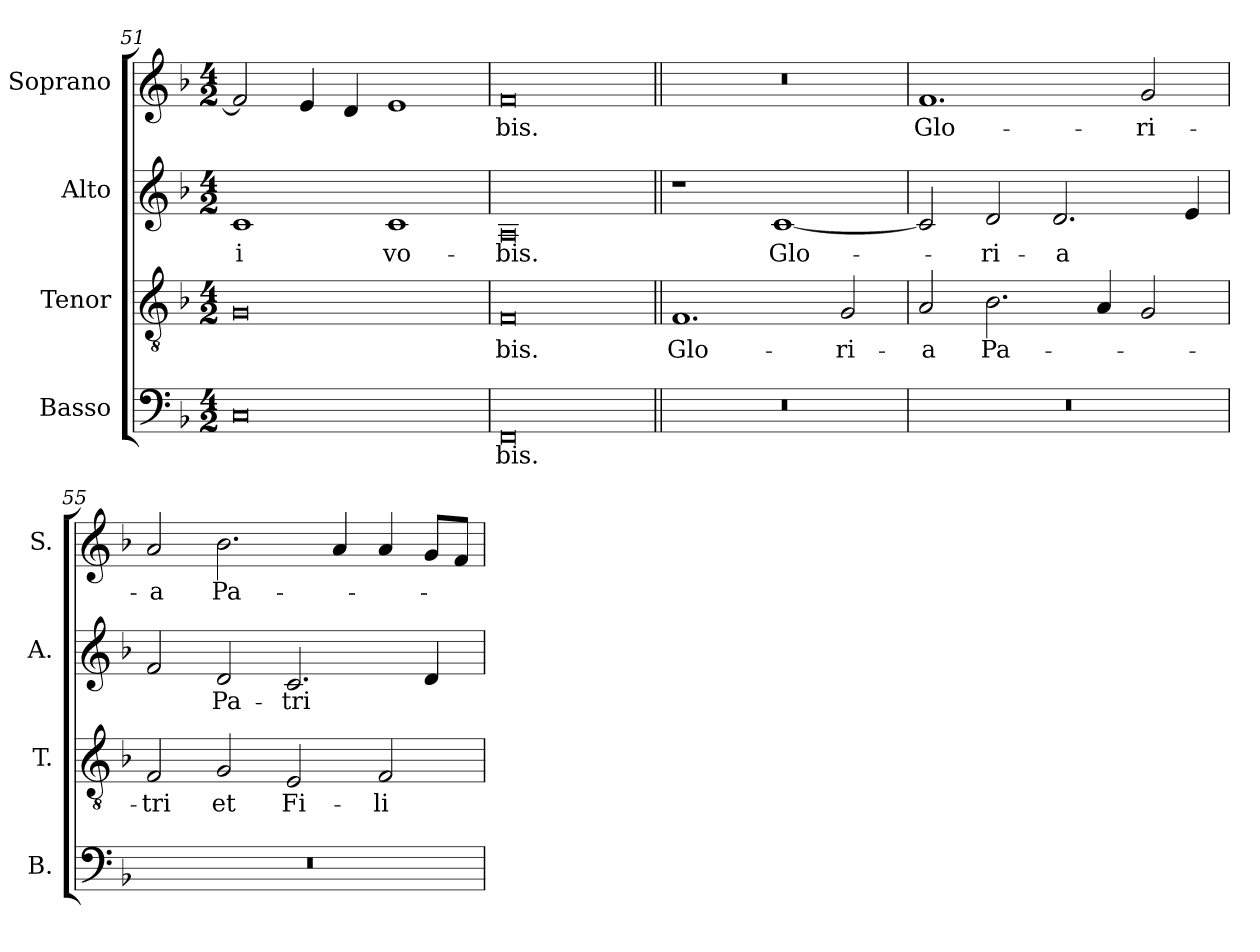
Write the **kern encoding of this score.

**kern	**text	**kern	**text	**kern	**text	**kern	**text
*part4	*part4	*part3	*part3	*part2	*part2	*part1	*part1
*staff4	*staff4	*staff3	*staff3	*staff2	*staff2	*staff1	*staff1
*I"Basso	*	*I"Tenor	*	*I"Alto	*	*I"Soprano	*
*I'B.	*	*I'T.	*	*I'A.	*	*I'S.	*
*clefF4	*	*clefGv2	*	*clefG2	*	*clefG2	*
*	*	*ITrd7c12	*	*	*	*	*
*k[b-]	*	*k[b-]	*	*k[b-]	*	*k[b-]	*
*F:	*	*F:	*	*F:	*	*F:	*
*M4/2	*	*M4/2	*	*M4/2	*	*M4/2	*
=51	=51	=51	=51	=51	=51	=51	=51
!	!	!	!	!	!LO:LY:b:color=#000000	!	!
0Ci	.	0GGi	.	1ci	-i	2fi/]	.
.	.	.	.	.	.	4ei/	.
.	.	.	.	.	.	4di/	.
!	!	!	!	!	!LO:LY:b:color=#000000	!	!
.	.	.	.	1ci	vo-	1ei	.
=52	=52	=52	=52	=52	=52	=52	=52
!	!LO:LY:b:color=#000000	!	!	!	!	!	!
!	!	!	!LO:LY:b:color=#000000	!	!	!	!
!	!	!	!	!	!LO:LY:b:color=#000000	!	!
!	!	!	!	!	!	!	!LO:LY:b:color=#000000
0FFi	-bis.	0FFi	-bis.	0Ai	-bis.	0fi	-bis.
!!LO:LB:g=z
=53||	=53||	=53||	=53||	=53||	=53||	=53||	=53||
!LO:N:vis=1	!	!	!	!	!	!	!
!	!	!	!LO:LY:b:color=#000000	!	!	!LO:N:vis=1	!
0r	.	1.FFi	Glo-	1r	.	0r	.
!	!	!	!	!	!LO:LY:b:color=#000000	!	!
.	.	.	.	[1ci	Glo-	.	.
!	!	!	!LO:LY:b:color=#000000	!	!	!	!
.	.	2GGi/	-ri-	.	.	.	.
=54	=54	=54	=54	=54	=54	=54	=54
!LO:N:vis=1	!	!	!	!	!	!	!
!	!	!	!LO:LY:b:color=#000000	!	!	!	!
!	!	!	!	!	!	!	!LO:LY:b:color=#000000
0r	.	2AAi/	-a	2ci/]	.	1.fi	Glo-
!	!	!	!LO:LY:b:color=#000000	!	!	!	!
!	!	!	!	!	!LO:LY:b:color=#000000	!	!
.	.	2.BB-i\	Pa-	2di/	-ri-	.	.
!	!	!	!	!	!LO:LY:b:color=#000000	!	!
.	.	.	.	2.di/	-a	.	.
.	.	4AAi/	.	.	.	.	.
!	!	!	!	!	!	!	!LO:LY:b:color=#000000
.	.	2GGi/	.	.	.	2gi/	-ri-
.	.	.	.	4ei/	.	.	.
=55	=55	=55	=55	=55	=55	=55	=55
!LO:N:vis=1	!	!	!	!	!	!	!
!	!	!	!LO:LY:b:color=#000000	!	!	!	!
!	!	!	!	!	!	!	!LO:LY:b:color=#000000
0r	.	2FFi/	-tri	2fi/	.	2ai/	-a
!	!	!	!LO:LY:b:color=#000000	!	!	!	!
!	!	!	!	!	!LO:LY:b:color=#000000	!	!
!	!	!	!	!	!	!	!LO:LY:b:color=#000000
.	.	2GGi/	et	2di/	Pa-	2.b-i\	Pa-
!	!	!	!LO:LY:b:color=#000000	!	!	!	!
!	!	!	!	!	!LO:LY:b:color=#000000	!	!
.	.	2EEi/	Fi-	2.ci/	-tri	.	.
.	.	.	.	.	.	4ai/	.
!	!	!	!LO:LY:b:color=#000000	!	!	!	!
.	.	2FFi/	-li-	.	.	4ai/	.
.	.	.	.	4di/	.	8gi/L	.
.	.	.	.	.	.	8fi/J	.
=	=	=	=	=	=	=	=
*-	*-	*-	*-	*-	*-	*-	*-
